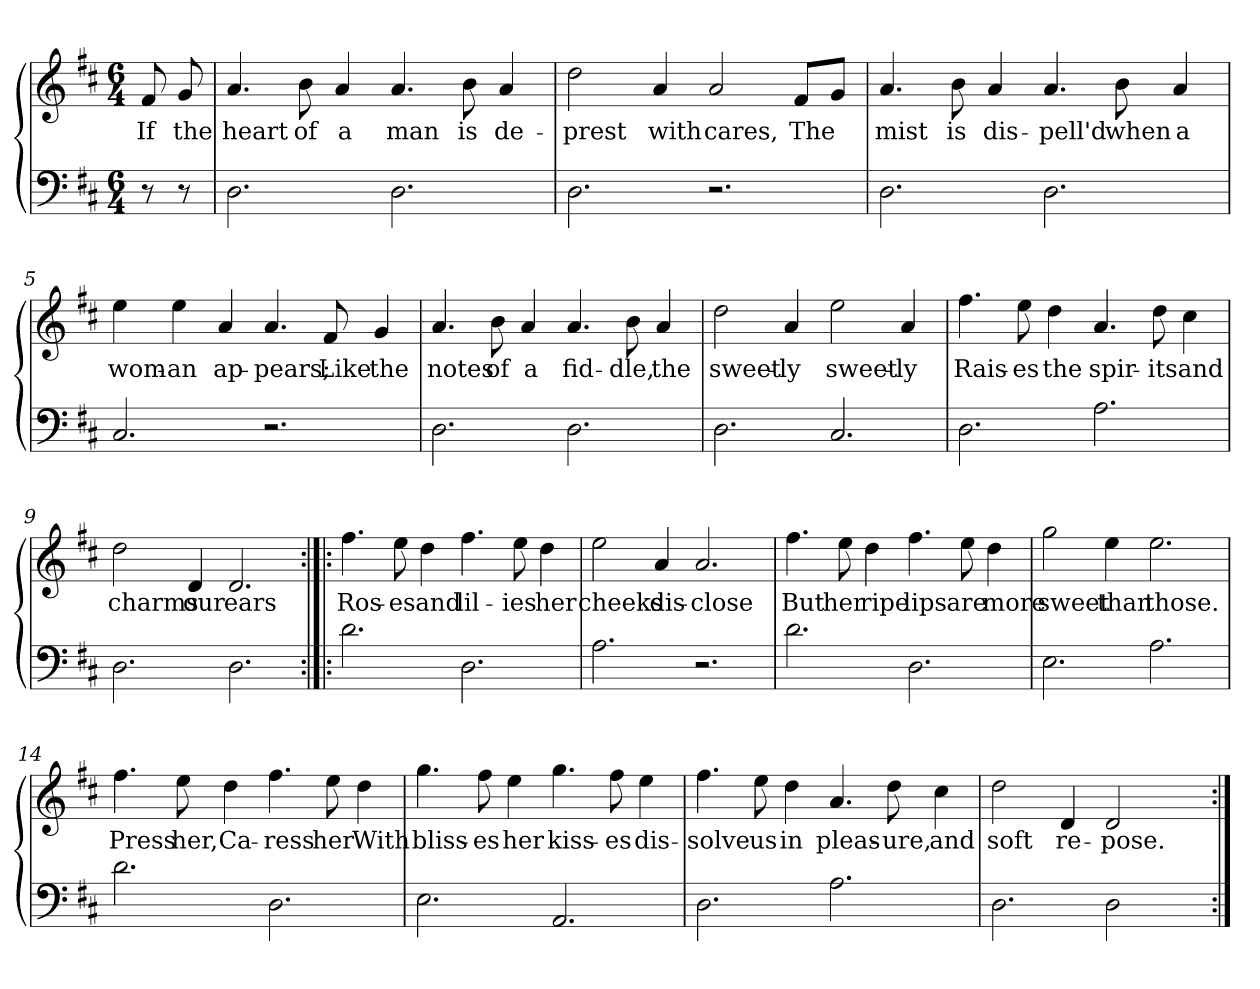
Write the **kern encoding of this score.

**kern	**kern	**text
*part2	*part1	*part1
*staff2	*staff1	*staff1
*clefF4	*clefG2	*
*k[f#c#]	*k[f#c#]	*
*D:	*D:	*
*M6/4	*M6/4	*
=1	=1	=1
8r	8f#/	If
8r	8g/	the
=2	=2	=2
2.D\	4.a/	heart
.	8b\	of
.	4a/	a
2.D\	4.a/	man
.	8b\	is
.	4a/	de-
=3	=3	=3
2.D\	2dd\	-prest
.	4a/	with
2.r	2a/	cares,
.	8f#/L	The
.	8g/J	.
=4	=4	=4
2.D\	4.a/	mist
.	8b\	is
.	4a/	dis-
2.D\	4.a/	-pell'd
.	8b\	when
.	4a/	a
!!LO:LB:g=z
=5	=5	=5
2.C#/	4ee\	wom-
.	4ee\	-an
.	4a/	ap-
2.r	4.a/	-pears;
.	8f#/	Like
.	4g/	the
=6	=6	=6
2.D\	4.a/	notes
.	8b\	of
.	4a/	a
2.D\	4.a/	fid-
.	8b\	-dle,
.	4a/	the
=7	=7	=7
2.D\	2dd\	sweet-
.	4a/	-ly
2.C#/	2ee\	sweet-
.	4a/	-ly
!!LO:LB:g=z
=8	=8	=8
2.D\	4.ff#\	Rais-
.	8ee\	-es
.	4dd\	the
2.A\	4.a/	spir-
.	8dd\	-its
.	4cc#\	and
=9	=9	=9
2.D\	2dd\	charms
.	4d/	our
2.D\	2.d/	ears
=10:|!|:	=10:|!|:	=10:|!|:
2.d\	4.ff#\	Ros-
.	8ee\	-es
.	4dd\	and
2.D\	4.ff#\	lil-
.	8ee\	-ies
.	4dd\	her
!!LO:LB:g=z
=11	=11	=11
2.A\	2ee\	cheeks
.	4a/	dis-
2.r	2.a/	-close
=12	=12	=12
2.d\	4.ff#\	But
.	8ee\	her
.	4dd\	ripe
2.D\	4.ff#\	lips
.	8ee\	are
.	4dd\	more
=13	=13	=13
2.E\	2gg\	sweet
.	4ee\	than
2.A\	2.ee\	those.
=14	=14	=14
2.d\	4.ff#\	Press
.	8ee\	her,
.	4dd\	Ca-
2.D\	4.ff#\	-ress
.	8ee\	her
.	4dd\	With
!!LO:LB:g=z
=15	=15	=15
2.E\	4.gg\	bliss-
.	8ff#\	-es
.	4ee\	her
2.AA/	4.gg\	kiss-
.	8ff#\	-es
.	4ee\	dis-
=16	=16	=16
2.D\	4.ff#\	-solve
.	8ee\	us
.	4dd\	in
2.A\	4.a/	pleas-
.	8dd\	-ure,
.	4cc#\	and
=17	=17	=17
2.D\	2dd\	soft
.	4d/	re-
2D\	2d/	-pose.
4ryy	4ryy	.
=:|!	=:|!	=:|!
*-	*-	*-
